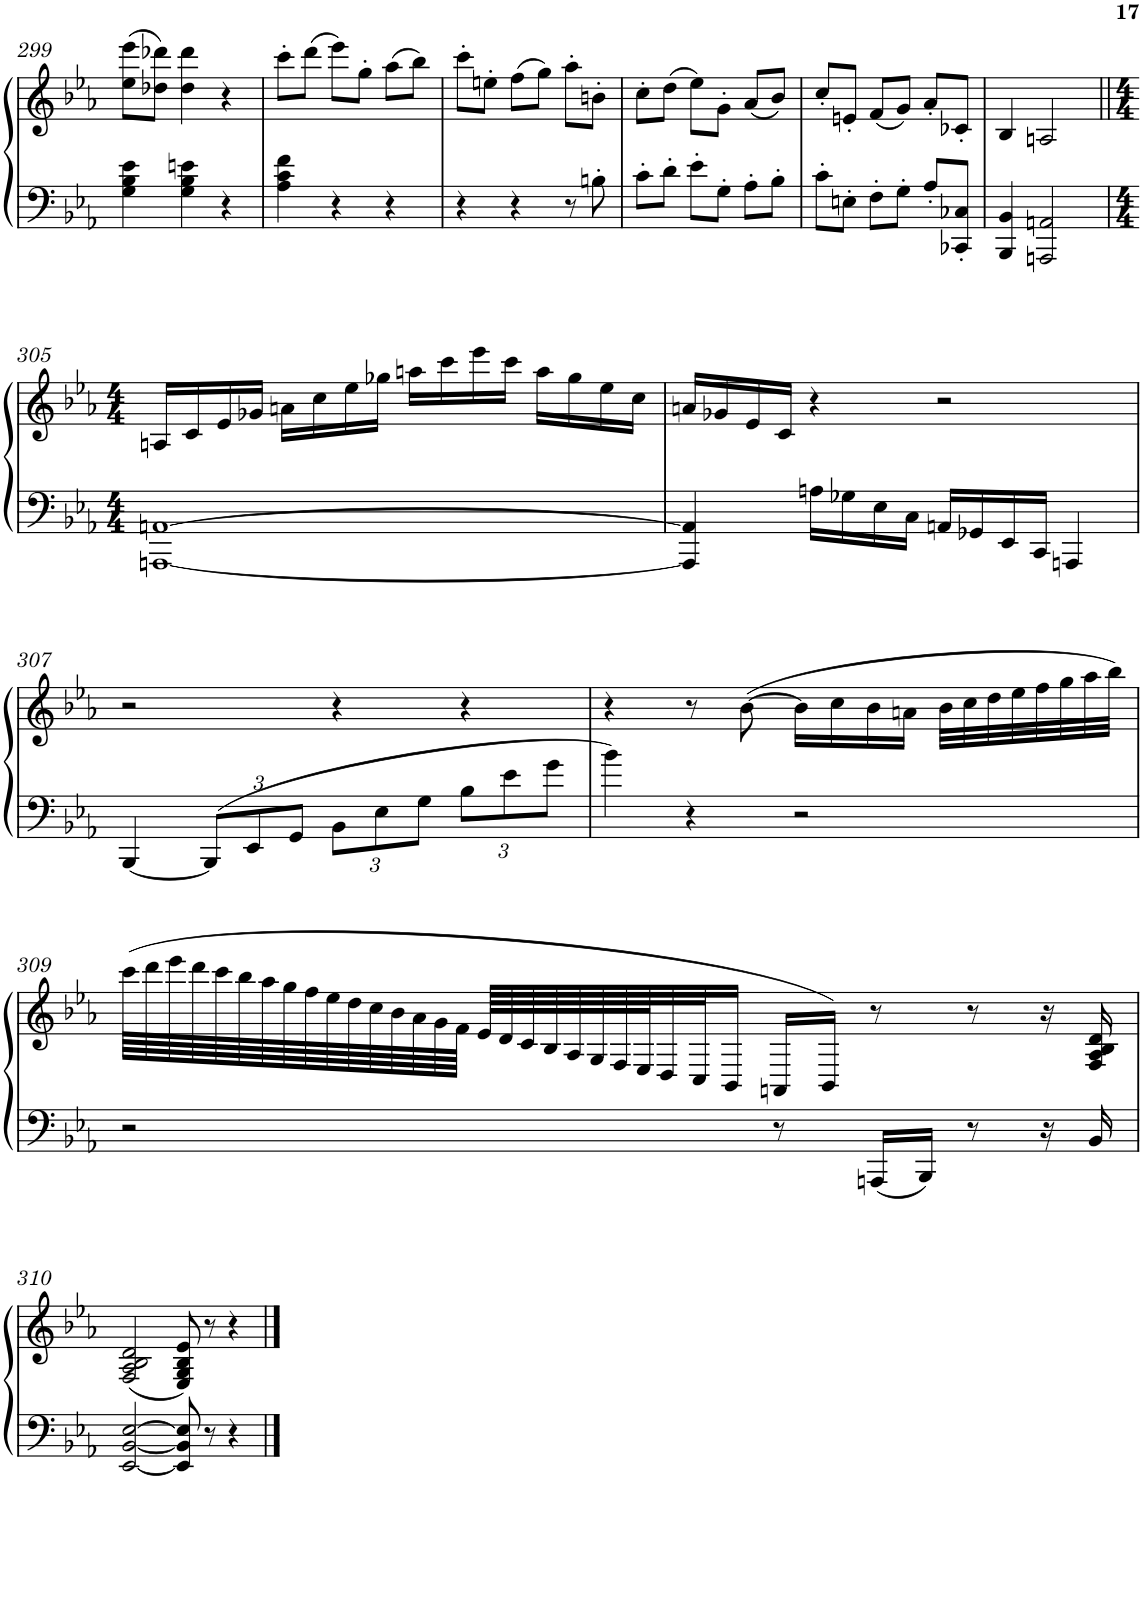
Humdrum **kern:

**kern	**kern
*part1	*part1
*staff2	*staff1
*I"Piano	*
*I'Pno.	*
!!LO:PB:g=z
*clefF4	*clefG2
*k[b-e-a-]	*k[b-e-a-]
*E-:	*E-:
*M3/4	*M3/4
=299	=299
4G\ 4B-\ 4e-\	(>8ee-\ 8eee-\L
.	8dd-X\ 8ddd-X\J)
4G\ 4B-\ 4en\	4dd-\ 4ddd-\
4r	4r
=300	=300
4A-\ 4c\ 4f\	8ccc'\L
.	(>8ddd\J
4r	8eee-\L)
.	8gg'\J
4r	(>8aa-\L
.	8bb-\J)
=301	=301
4r	8ccc'\L
.	8een'\J
4r	(>8ff\L
.	8gg\J)
8r	8aa-'\L
8Bn'\	8bn'\J
=302	=302
8c'\L	8cc'\L
8d'\J	(>8dd\J
8e-'\L	8ee-\L)
8G'\J	8g'\J
8A-'\L	(<8a-/L
8B-'\J	8b-/J)
=303	=303
8c'\L	8cc'/L
8En'\J	8en'/J
8F'\L	(<8f/L
8G'\J	8g/J)
8A-'/L	8a-'/L
8CC-X/' 8C-X/'J	8c-X'/J
=304	=304
4BBB-/ 4BB-/	4B-/
2AAAn/ 2AAn/	2An/
!!LO:LB:g=z
=305||	=305||
*M4/4	*M4/4
[1AAAn [1AAn	16An/LL
.	16c/
.	16e-/
.	16g-X/JJ
.	16an\LL
.	16cc\
.	16ee-\
.	16gg-X\JJ
.	16aan\LL
.	16ccc\
.	16eee-\
.	16ccc\JJ
.	16aa\LL
.	16gg-\
.	16ee-\
.	16cc\JJ
=306	=306
4AAA/] 4AA/]	16an/LL
.	16g-X/
.	16e-/
.	16c/JJ
16An\LL	4r
16G-X\	.
16E-\	.
16C\JJ	.
16AAn/LL	2r
16GG-X/	.
16EE-/	.
16CC/JJ	.
4AAAn/	.
!!LO:LB:g=z
=307	=307
[4BBB-/	2r
*Xbrackettup	*
12BBB-/L]	.
12EE-/	.
12GG/J	.
12BB-\L	4r
12E-\	.
12G\J	.
12B-\L	4r
12e-\	.
12g\J	.
=308	=308
4b-\	4r
4r	8r
.	(>[8b-\
2r	16b-\LL]
.	16cc\
.	16b-\
.	16an\JJ
.	32b-\LLL
.	32cc\
.	32dd\
.	32ee-\
.	32ff\
.	32gg\
.	32aa-\
.	32bb-\JJJ)
!!LO:LB:g=z
=309	=309
2r	(>64ccc\LLLL
.	64ddd\
.	64eee-\
.	64ddd\
.	64ccc\
.	64bb-\
.	64aa-\
.	64gg\
.	64ff\
.	64ee-\
.	64dd\
.	64cc\
.	64b-\
.	64a-\
.	64g\
.	64f\JJJJ
.	64e-/LLLL
.	64d/
.	64c/
.	64B-/
.	64A-/
.	64G/
.	64F/
.	64E-/J
.	32D/
.	32C/J
.	16BB-/JJ
8r	16AAn/LL
.	16BB-/JJ)
16AAAn/LL	8r
16BBB-/JJ	.
8r	8r
16r	16r
16BB-/	16F/ 16A-/ 16B-/ 16d/
!!LO:LB:g=z
=310	=310
[2EE-/ [2BB-/ [2E-/	(<2F/ 2A-/ 2B-/ 2d/
8EE-/] 8BB-/] 8E-/]	8E-/ 8G/ 8B-/ 8e-/)
8r	8r
4r	4r
==	==
*-	*-
